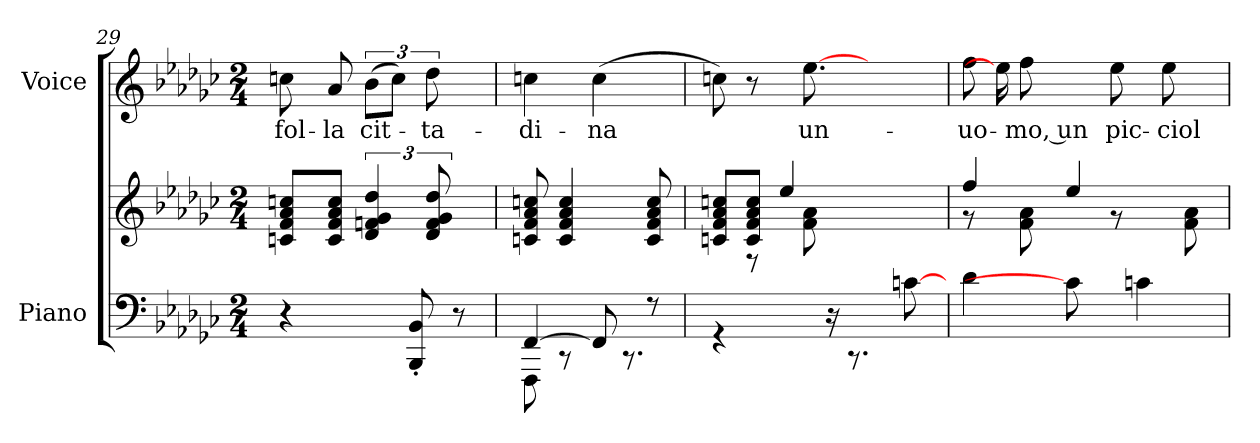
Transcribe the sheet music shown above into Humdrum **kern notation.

**kern	**kern	**kern	**text
*part2	*part2	*part1	*part1
*staff3	*staff2	*staff1	*staff1
*I"Piano	*	*I"Voice	*
*I'Pno	*	*	*
!!LO:LB:g=z
*clefF4	*clefG2	*clefG2	*
*k[b-e-a-d-g-c-]	*k[b-e-a-d-g-c-]	*k[b-e-a-d-g-c-]	*
*M2/4	*M2/4	*M2/4	*
=29	=29	=29	=29
!LO:N:vis=4	!	!	!LO:LY:b
4.r	8cn/ 8f/ 8a-/ 8ccn/L	8ccn\	fol-
!	!	!	!LO:LY:b
.	8c/ 8f/ 8a-/ 8cc/J	8a-/	la
!	!	!	!LO:LY:b
.	6d-/ 6fn/ 6g-/ 6dd-/	(12b-\L	cit-
.	.	12cc\J)	.
8BBB-/' 8BB-/'	.	.	.
!	!	!	!LO:LY:b
.	12d-/ 12f/ 12g-/ 12dd-/	12dd-\	-ta-
!LO:N:vis=8	!	!	!
8.r	8.ryy	8.ryy	.
=30	=30	=30	=30
*^	*	*	*
!	!	!	!	!LO:LY:b
[4FF/	8FFF\	8cn/ 8f/ 8a-/ 8ccn/	4ccn\	di-
!	!LO:N:vis=8	!	!	!
.	8.rCC	4c/ 4f/ 4a-/ 4cc/	.	.
!	!	!	!	!LO:LY:b
8FF/]	.	.	(4cc\	na
.	8.rCC	.	.	.
8r	.	8c/ 8f/ 8a-/ 8cc/	.	.
*v	*v	*	*	*
=31	=31	=31	=31
!LO:N:vis=4	!	!	!
*	*^	*	*
4.rGG	8cn/ 8f/ 8a-/ 8ccn/L	8ryy	8ccn\)	.
!	!	!LO:N:vis=8	!LO:N:vis=8	!
.	8c/ 8f/ 8a-/ 8cc/J	8.r	8.r	.
.	4ee-/	.	.	.
!	!	!	!	!LO:LY:b
.	.	8f\ 8a-\	[8.ee-\	un-
16r	.	.	.	.
8.rCC	.	4ryy	.	.
.	4ryy	.	4ryy	.
[8cn\	.	.	.	.
.	.	16ryy	.	.
=32	=32	=32	=32	=32
!	!	!LO:N:vis=8	!	!LO:LY:b
4d-\	4ff/	8.r	8ff\	uo-
.	.	.	16ee-\]	.
!	!	!	!	!LO:LY:b
.	.	8f\ 8a-\	8ff\	mo, un
8c\]	4ee-/	.	.	.
!	!	!LO:N:vis=8	!	!LO:LY:b
.	.	8.r	8ee-\	pic-
4cn\	.	.	.	.
!	!	!	!	!LO:LY:b
.	.	.	8ee-\	ciol
.	8ryy	8f\ 8a-\	.	.
.	.	.	16ryy	.
*	*v	*v	*	*
=	=	=	=
*-	*-	*-	*-
